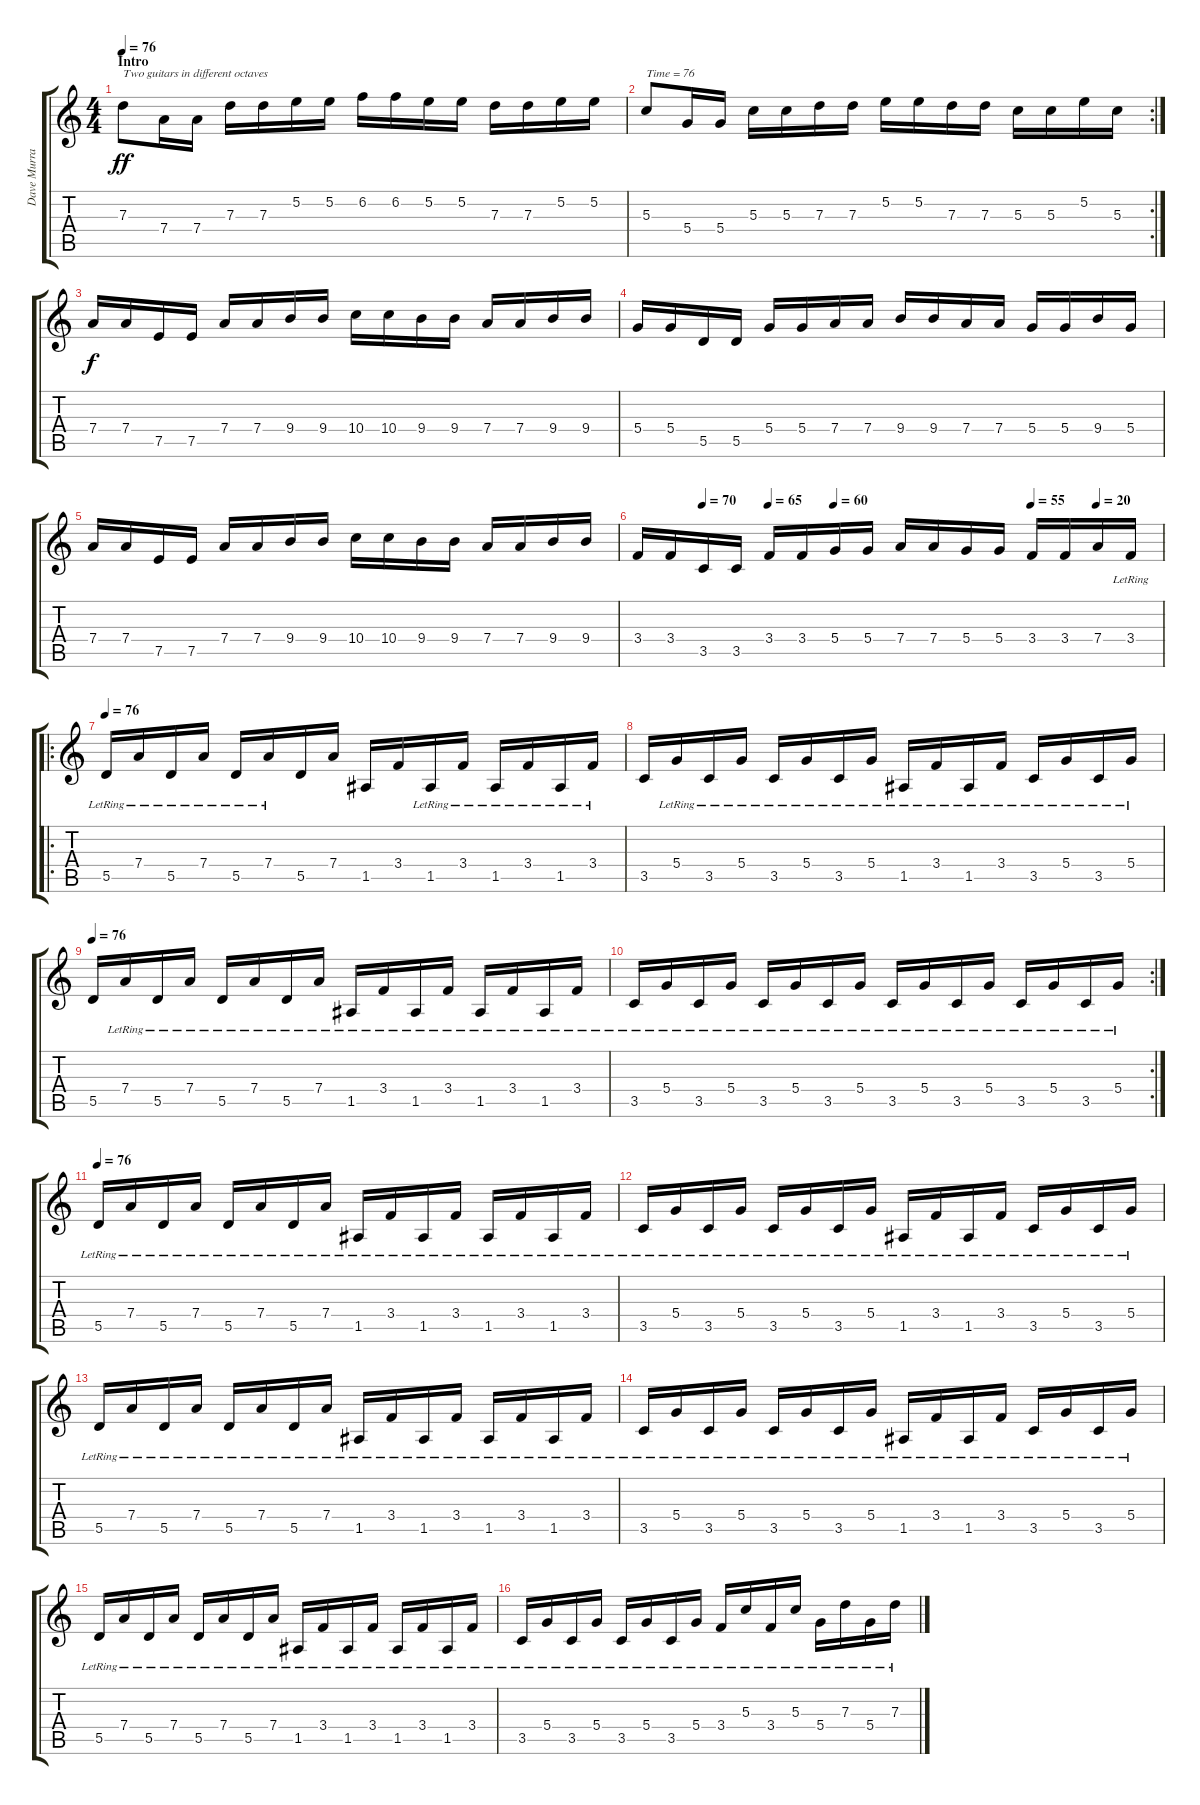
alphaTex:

\track ("Dave Murray" "Dave Murra") {instrument overdrivenguitar}
\staff {score tabs}
\tuning (E4 B3 G3 D3 A2 E2) {hide}
\ts (4 4)
\section ("" "Intro")
\tempo 76
\clef g2
\ks c
7.3.8{txt "Two guitars in different octaves" dy ff instrument overdrivenguitar} 7.4.16 7.4.16 7.3.16 7.3.16 5.2.16 5.2.16 6.2.16 6.2.16 5.2.16 5.2.16 7.3.16 7.3.16 5.2.16 5.2.16 |
\rc 2
5.3.8{txt "Time = 76"} 5.4.16 5.4.16 5.3.16 5.3.16 7.3.16 7.3.16 5.2.16 5.2.16 7.3.16 7.3.16 5.3.16 5.3.16 5.2.16 5.3.16 |
7.4.16{dy f} 7.4.16 7.5.16 7.5.16 7.4.16 7.4.16 9.4.16 9.4.16 10.4.16 10.4.16 9.4.16 9.4.16 7.4.16 7.4.16 9.4.16 9.4.16 |
5.4.16 5.4.16 5.5.16 5.5.16 5.4.16 5.4.16 7.4.16 7.4.16 9.4.16 9.4.16 7.4.16 7.4.16 5.4.16 5.4.16 9.4.16 5.4.16 |
7.4.16 7.4.16 7.5.16 7.5.16 7.4.16 7.4.16 9.4.16 9.4.16 10.4.16 10.4.16 9.4.16 9.4.16 7.4.16 7.4.16 9.4.16 9.4.16 |
\tempo (70 0.125)
\tempo (65 0.25)
\tempo (60 0.375)
\tempo (55 0.75)
\tempo (20 0.875)
3.4.16 3.4.16 3.5.16 3.5.16 3.4.16 3.4.16 5.4.16 5.4.16 7.4.16 7.4.16 5.4.16 5.4.16 3.4.16 3.4.16 7.4.16 3.4{lr}.16 |
\ro
\tempo 76
5.5{lr}.16{volume 11 instrument electricguitarjazz} 7.4{lr}.16 5.5{lr}.16 7.4{lr}.16 5.5{lr}.16 7.4{lr}.16 5.5.16 7.4.16 1.5.16 3.4.16 1.5{lr}.16 3.4{lr}.16 1.5{lr}.16 3.4{lr}.16 1.5{lr}.16 3.4{lr}.16 |
3.5.16 5.4{lr}.16 3.5{lr}.16 5.4{lr}.16 3.5{lr}.16 5.4{lr}.16 3.5{lr}.16 5.4{lr}.16 1.5{lr}.16 3.4{lr}.16 1.5{lr}.16 3.4{lr}.16 3.5{lr}.16 5.4{lr}.16 3.5{lr}.16 5.4{lr}.16 |
\tempo 76
5.5.16 7.4{lr}.16 5.5{lr}.16 7.4{lr}.16 5.5{lr}.16 7.4{lr}.16 5.5{lr}.16 7.4{lr}.16 1.5{lr}.16 3.4{lr}.16 1.5{lr}.16 3.4{lr}.16 1.5{lr}.16 3.4{lr}.16 1.5{lr}.16 3.4{lr}.16 |
\rc 2
3.5{lr}.16 5.4{lr}.16 3.5{lr}.16 5.4{lr}.16 3.5{lr}.16 5.4{lr}.16 3.5{lr}.16 5.4{lr}.16 3.5{lr}.16 5.4{lr}.16 3.5{lr}.16 5.4{lr}.16 3.5{lr}.16 5.4{lr}.16 3.5{lr}.16 5.4{lr}.16 |
\tempo 76
5.5{lr}.16 7.4{lr}.16 5.5{lr}.16 7.4{lr}.16 5.5{lr}.16 7.4{lr}.16 5.5{lr}.16 7.4{lr}.16 1.5{lr}.16 3.4{lr}.16 1.5{lr}.16 3.4{lr}.16 1.5{lr}.16 3.4{lr}.16 1.5{lr}.16 3.4{lr}.16 |
3.5{lr}.16 5.4{lr}.16 3.5{lr}.16 5.4{lr}.16 3.5{lr}.16 5.4{lr}.16 3.5{lr}.16 5.4{lr}.16 1.5{lr}.16 3.4{lr}.16 1.5{lr}.16 3.4{lr}.16 3.5{lr}.16 5.4{lr}.16 3.5{lr}.16 5.4{lr}.16 |
5.5{lr}.16 7.4{lr}.16 5.5{lr}.16 7.4{lr}.16 5.5{lr}.16 7.4{lr}.16 5.5{lr}.16 7.4{lr}.16 1.5{lr}.16 3.4{lr}.16 1.5{lr}.16 3.4{lr}.16 1.5{lr}.16 3.4{lr}.16 1.5{lr}.16 3.4{lr}.16 |
3.5{lr}.16 5.4{lr}.16 3.5{lr}.16 5.4{lr}.16 3.5{lr}.16 5.4{lr}.16 3.5{lr}.16 5.4{lr}.16 1.5{lr}.16 3.4{lr}.16 1.5{lr}.16 3.4{lr}.16 3.5{lr}.16 5.4{lr}.16 3.5{lr}.16 5.4{lr}.16 |
5.5{lr}.16 7.4{lr}.16 5.5{lr}.16 7.4{lr}.16 5.5{lr}.16 7.4{lr}.16 5.5{lr}.16 7.4{lr}.16 1.5{lr}.16 3.4{lr}.16 1.5{lr}.16 3.4{lr}.16 1.5{lr}.16 3.4{lr}.16 1.5{lr}.16 3.4{lr}.16 |
3.5{lr}.16 5.4{lr}.16 3.5{lr}.16 5.4{lr}.16 3.5{lr}.16 5.4{lr}.16 3.5{lr}.16 5.4{lr}.16 3.4{lr}.16 5.3{lr}.16 3.4{lr}.16 5.3{lr}.16 5.4{lr}.16 7.3{lr}.16 5.4{lr}.16 7.3{lr}.16
